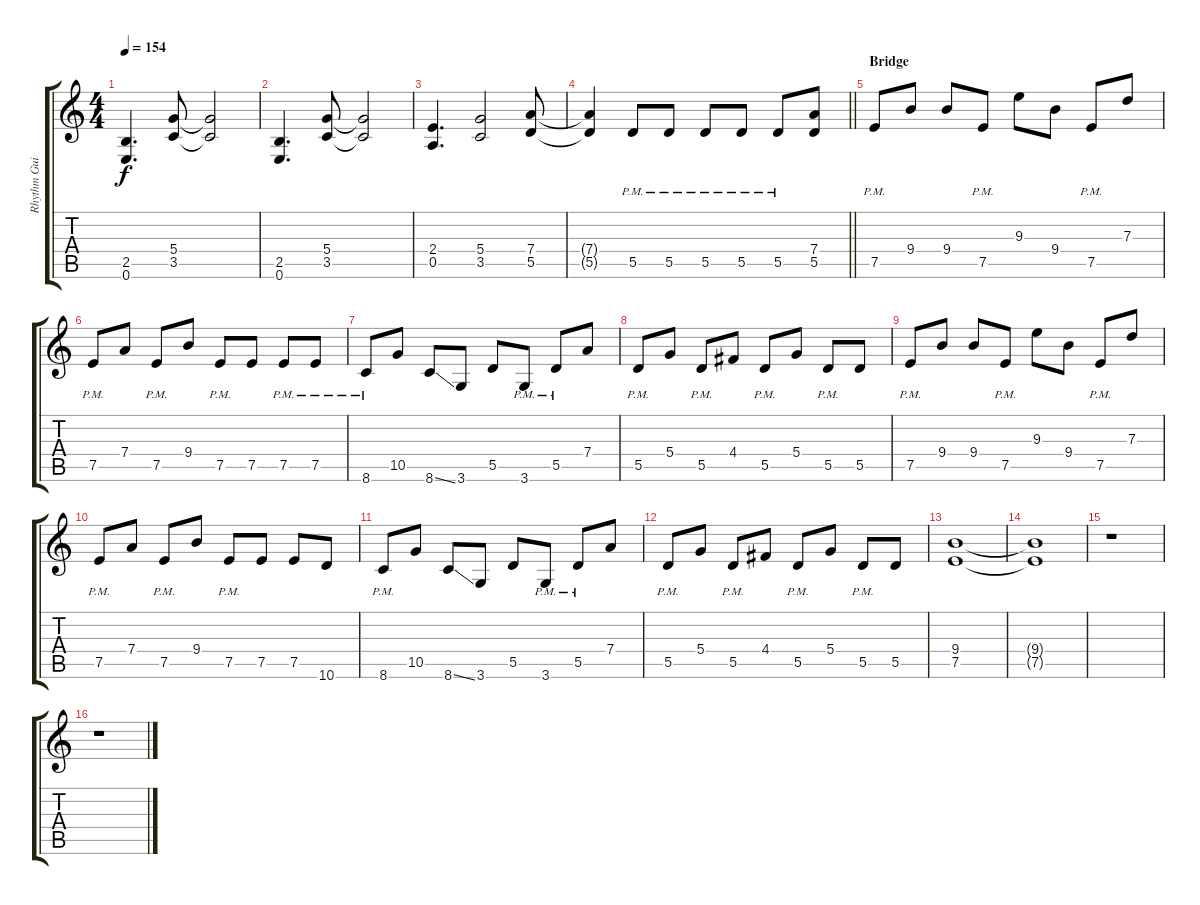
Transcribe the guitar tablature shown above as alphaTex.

\track ("Rhythm Guitar I" "Rhythm Gui") {instrument overdrivenguitar}
\staff {score tabs}
\tuning (E4 B3 G3 D3 A2 E2) {hide}
\ts (4 4)
\tempo 154
\clef g2
\ks c
(2.5 0.6).4{d dy f} (5.4 3.5).8 (5.4{t} 3.5{t}).2 |
(2.5 0.6).4{d} (5.4 3.5).8 (5.4{t} 3.5{t}).2 |
(2.4 0.5).4{d} (5.4 3.5).2 (7.4 5.5).8 |
\barLineRight lightlight
(7.4{t} 5.5{t}).4 5.5{pm}.8 5.5{pm}.8 5.5{pm}.8 5.5{pm}.8 5.5{pm}.8 (7.4 5.5).8 |
\section ("" "Bridge")
7.5{pm}.8 9.4.8 9.4.8 7.5{pm}.8 9.3.8 9.4.8 7.5{pm}.8 7.3.8 |
7.5{pm}.8 7.4.8 7.5{pm}.8 9.4.8 7.5{pm}.8 7.5.8 7.5{pm}.8 7.5{pm}.8 |
8.6{pm}.8 10.5.8 8.6{ss}.8 3.6.8 5.5.8 3.6{pm}.8 5.5{pm}.8 7.4.8 |
5.5{pm}.8 5.4.8 5.5{pm}.8 4.4.8 5.5{pm}.8 5.4.8 5.5{pm}.8 5.5.8 |
7.5{pm}.8 9.4.8 9.4.8 7.5{pm}.8 9.3.8 9.4.8 7.5{pm}.8 7.3.8 |
7.5{pm}.8 7.4.8 7.5{pm}.8 9.4.8 7.5{pm}.8 7.5.8 7.5.8 10.6.8 |
8.6{pm}.8 10.5.8 8.6{ss}.8 3.6.8 5.5.8 3.6{pm}.8 5.5{pm}.8 7.4.8 |
5.5{pm}.8 5.4.8 5.5{pm}.8 4.4.8 5.5{pm}.8 5.4.8 5.5{pm}.8 5.5.8 |
(9.4 7.5).1 |
(9.4{t} 7.5{t}).1 |
r.1 |
r.1
